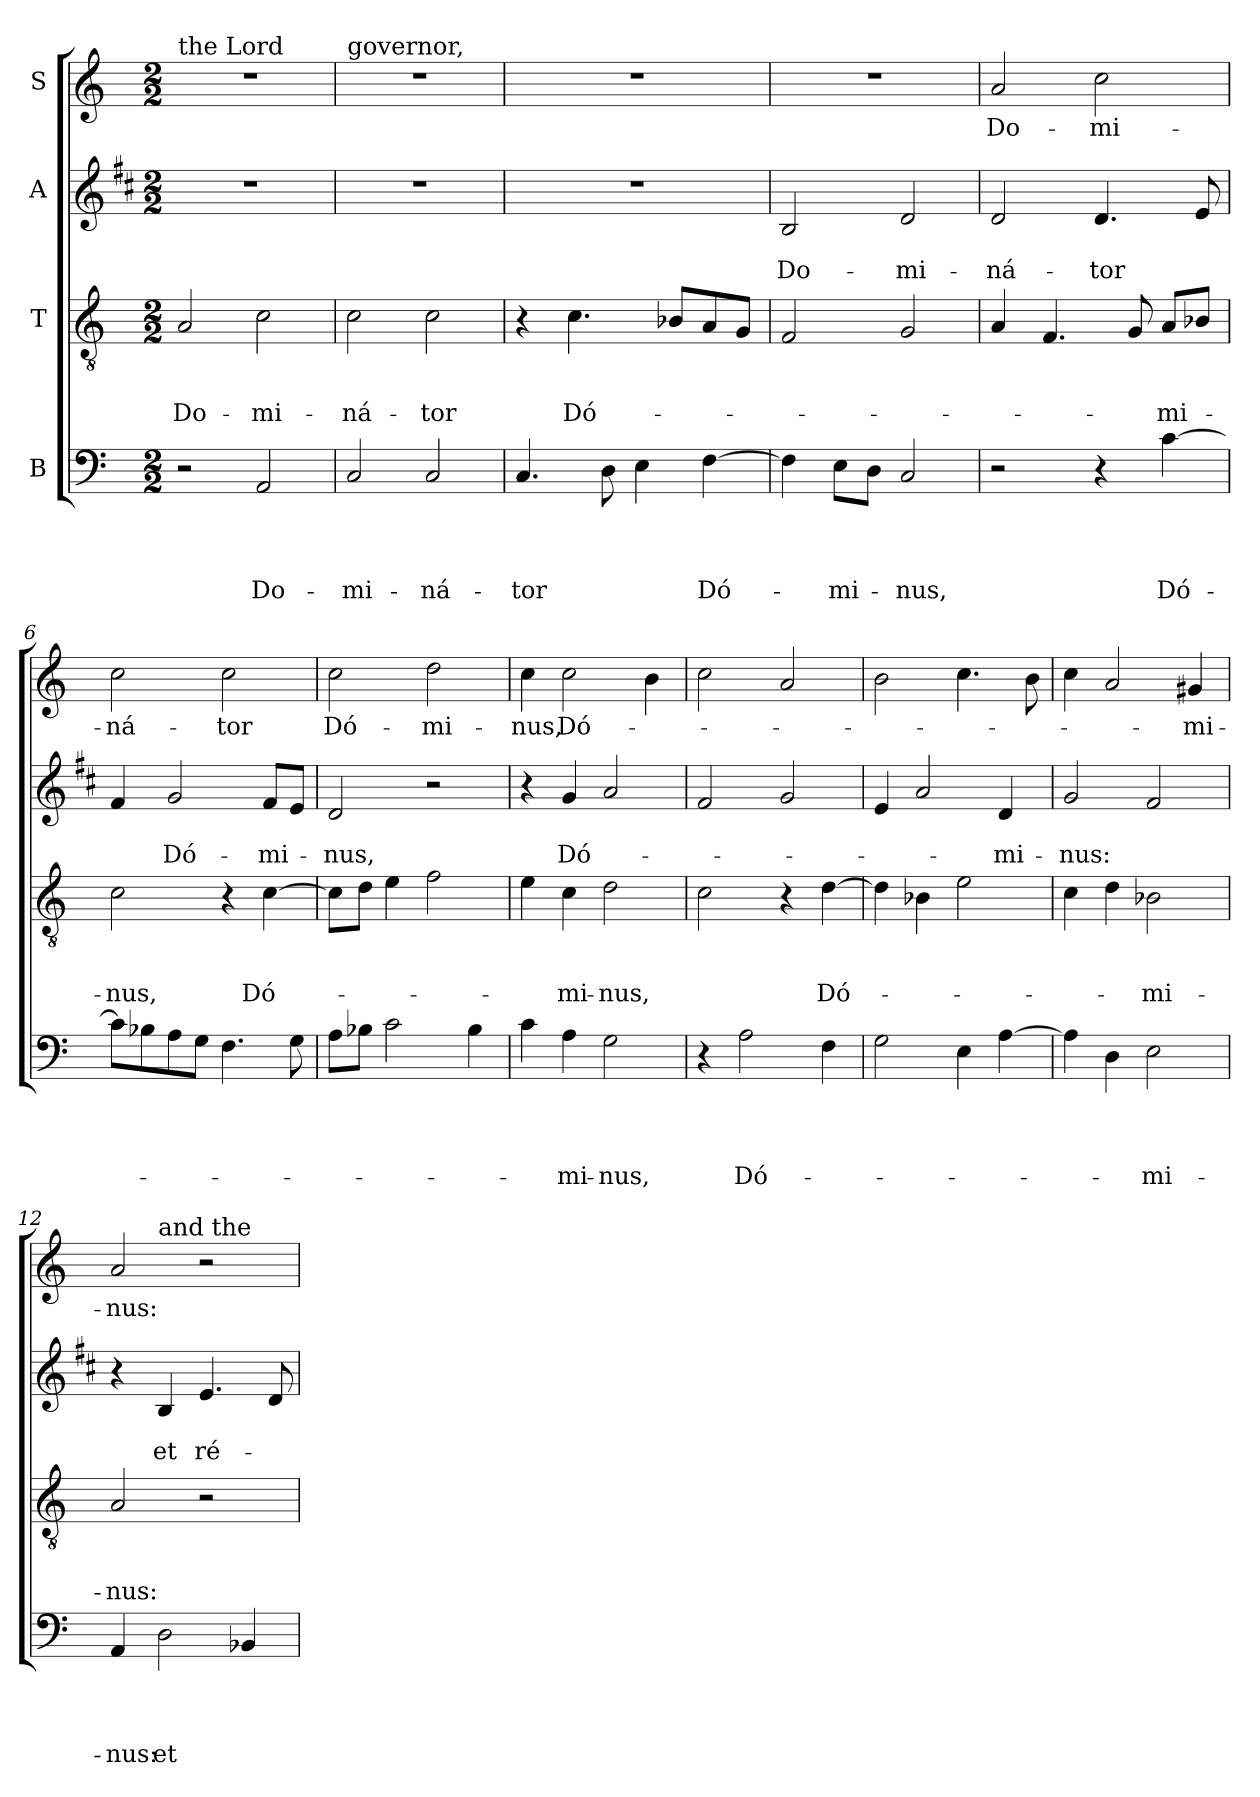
**kern	**text	**text	**text	**text	**kern	**text	**text	**text	**kern	**text	**text	**kern	**text
*part4	*part4	*part4	*part4	*part4	*part3	*part3	*part3	*part3	*part2	*part2	*part2	*part1	*part1
*staff4	*staff4	*staff4	*staff4	*staff4	*staff3	*staff3	*staff3	*staff3	*staff2	*staff2	*staff2	*staff1	*staff1
*I"B	*	*	*	*	*I"T	*	*	*	*I"A	*	*	*I"S	*
*clefF4	*	*	*	*	*clefGv2	*	*	*	*clefG2	*	*	*clefG2	*
*	*	*	*	*	*	*	*	*	*ITrd1c2	*	*	*	*
*k[]	*	*	*	*	*k[]	*	*	*	*k[]	*	*	*k[]	*
*C:	*	*	*	*	*C:	*	*	*	*C:	*	*	*C:	*
*M2/2	*	*	*	*	*M2/2	*	*	*	*M2/2	*	*	*M2/2	*
=1	=1	=1	=1	=1	=1	=1	=1	=1	=1	=1	=1	=1	=1
!	!	!	!	!	!	!	!	!	!	!	!	!LO:TX:a:t=the Lord	!
!	!	!	!	!	!	!	!	!LO:LY:b	!	!	!	!	!
2r	.	.	.	.	2A/	.	.	Do-	1r	.	.	1r	.
!	!	!	!	!LO:LY:b	!	!	!	!LO:LY:b	!	!	!	!	!
2AA/	.	.	.	Do-	2c\	.	.	-mi-	.	.	.	.	.
=2	=2	=2	=2	=2	=2	=2	=2	=2	=2	=2	=2	=2	=2
!	!	!	!	!	!	!	!	!	!	!	!	!LO:TX:a:t=governor,	!
!	!	!	!	!LO:LY:b	!	!	!	!LO:LY:b	!	!	!	!	!
2C/	.	.	.	-mi-	2c\	.	.	-ná-	1r	.	.	1r	.
!	!	!	!	!LO:LY:b	!	!	!	!LO:LY:b	!	!	!	!	!
2C/	.	.	.	-ná-	2c\	.	.	-tor	.	.	.	.	.
=3	=3	=3	=3	=3	=3	=3	=3	=3	=3	=3	=3	=3	=3
!	!	!	!	!LO:LY:b	!	!	!	!	!	!	!	!	!
4.C/	.	.	.	-tor	4r	.	.	.	1r	.	.	1r	.
!	!	!	!	!	!	!	!	!LO:LY:b	!	!	!	!	!
.	.	.	.	.	4.c\	.	.	Dó-	.	.	.	.	.
8D\	.	.	.	.	.	.	.	.	.	.	.	.	.
4E\	.	.	.	.	.	.	.	.	.	.	.	.	.
.	.	.	.	.	8B-/L	.	.	.	.	.	.	.	.
!	!	!	!	!LO:LY:b	!	!	!	!	!	!	!	!	!
[4F\	.	.	.	Dó-	8A/	.	.	.	.	.	.	.	.
.	.	.	.	.	8G/J	.	.	.	.	.	.	.	.
=4	=4	=4	=4	=4	=4	=4	=4	=4	=4	=4	=4	=4	=4
!	!	!	!	!	!	!	!	!	!	!	!LO:LY:b	!	!
4F\]	.	.	.	.	2F/	.	.	.	2A/	.	Do-	1r	.
!	!	!	!	!LO:LY:b	!	!	!	!	!	!	!	!	!
8E\L	.	.	.	-mi-	.	.	.	.	.	.	.	.	.
8D\J	.	.	.	.	.	.	.	.	.	.	.	.	.
!	!	!	!	!LO:LY:b	!	!	!	!	!	!	!LO:LY:b	!	!
2C/	.	.	.	-nus,	2G/	.	.	.	2c/	.	-mi-	.	.
=5	=5	=5	=5	=5	=5	=5	=5	=5	=5	=5	=5	=5	=5
!	!	!	!	!	!	!	!	!	!	!	!LO:LY:b	!	!LO:LY:b
2r	.	.	.	.	4A/	.	.	.	2c/	.	-ná-	2a/	Do-
.	.	.	.	.	4.F/	.	.	.	.	.	.	.	.
!	!	!	!	!	!	!	!	!	!	!	!LO:LY:b	!	!LO:LY:b
4r	.	.	.	.	.	.	.	.	4.c/	.	-tor	2cc\	-mi-
.	.	.	.	.	8G/	.	.	.	.	.	.	.	.
!	!	!	!	!LO:LY:b	!	!	!	!LO:LY:b	!	!	!	!	!
[4c\	.	.	.	Dó-	8A/L	.	.	-mi-	.	.	.	.	.
.	.	.	.	.	8B-/J	.	.	.	8d/	.	.	.	.
!!LO:LB:g=z
=6	=6	=6	=6	=6	=6	=6	=6	=6	=6	=6	=6	=6	=6
!	!	!	!	!	!	!	!	!LO:LY:b	!	!	!	!	!LO:LY:b
8c\L]	.	.	.	.	2c\	.	.	-nus,	4e/	.	.	2cc\	-ná-
8B-\	.	.	.	.	.	.	.	.	.	.	.	.	.
!	!	!	!	!	!	!	!	!	!	!	!LO:LY:b	!	!
8A\	.	.	.	.	.	.	.	.	2f/	.	Dó-	.	.
8G\J	.	.	.	.	.	.	.	.	.	.	.	.	.
!	!	!	!	!	!	!	!	!	!	!	!	!	!LO:LY:b
4.F\	.	.	.	.	4r	.	.	.	.	.	.	2cc\	-tor
!	!	!	!	!	!	!	!	!LO:LY:b	!	!	!LO:LY:b	!	!
.	.	.	.	.	[4c\	.	.	Dó-	8e/L	.	-mi-	.	.
8G\	.	.	.	.	.	.	.	.	8d/J	.	.	.	.
=7	=7	=7	=7	=7	=7	=7	=7	=7	=7	=7	=7	=7	=7
!	!	!	!	!	!	!	!	!	!	!	!LO:LY:b	!	!LO:LY:b
8A\L	.	.	.	.	8c\L]	.	.	.	2c/	.	-nus,	2cc\	Dó-
8B-\J	.	.	.	.	8d\J	.	.	.	.	.	.	.	.
2c\	.	.	.	.	4e\	.	.	.	.	.	.	.	.
!	!	!	!	!	!	!	!	!	!	!	!	!	!LO:LY:b
.	.	.	.	.	2f\	.	.	.	2r	.	.	2dd\	-mi-
4B-\	.	.	.	.	.	.	.	.	.	.	.	.	.
=8	=8	=8	=8	=8	=8	=8	=8	=8	=8	=8	=8	=8	=8
!	!	!	!	!	!	!	!	!	!	!	!	!	!LO:LY:b
4c\	.	.	.	.	4e\	.	.	.	4r	.	.	4cc\	-nus,
!	!	!	!	!LO:LY:b	!	!	!	!LO:LY:b	!	!	!LO:LY:b	!	!LO:LY:b
4A\	.	.	.	-mi-	4c\	.	.	-mi-	4f/	.	Dó-	2cc\	Dó-
!	!	!	!	!LO:LY:b	!	!	!	!LO:LY:b	!	!	!	!	!
2G\	.	.	.	-nus,	2d\	.	.	-nus,	2g/	.	.	.	.
.	.	.	.	.	.	.	.	.	.	.	.	4b\	.
=9	=9	=9	=9	=9	=9	=9	=9	=9	=9	=9	=9	=9	=9
4r	.	.	.	.	2c\	.	.	.	2e/	.	.	2cc\	.
!	!	!	!	!LO:LY:b	!	!	!	!	!	!	!	!	!
2A\	.	.	.	Dó-	.	.	.	.	.	.	.	.	.
.	.	.	.	.	4r	.	.	.	2f/	.	.	2a/	.
!	!	!	!	!	!	!	!	!LO:LY:b	!	!	!	!	!
4F\	.	.	.	.	[4d\	.	.	Dó-	.	.	.	.	.
=10	=10	=10	=10	=10	=10	=10	=10	=10	=10	=10	=10	=10	=10
2G\	.	.	.	.	4d\]	.	.	.	4d/	.	.	2b\	.
.	.	.	.	.	4B-\	.	.	.	2g/	.	.	.	.
4E\	.	.	.	.	2e\	.	.	.	.	.	.	4.cc\	.
!	!	!	!	!	!	!	!	!	!	!	!LO:LY:b	!	!
[4A\	.	.	.	.	.	.	.	.	4c/	.	-mi-	.	.
.	.	.	.	.	.	.	.	.	.	.	.	8b\	.
=11	=11	=11	=11	=11	=11	=11	=11	=11	=11	=11	=11	=11	=11
!	!	!	!	!	!	!	!	!	!	!	!LO:LY:b	!	!
4A\]	.	.	.	.	4c\	.	.	.	2f/	.	-nus:	4cc\	.
4D\	.	.	.	.	4d\	.	.	.	.	.	.	2a/	.
!	!	!	!	!LO:LY:b	!	!	!	!LO:LY:b	!	!	!	!	!
2E\	.	.	.	-mi-	2B-\	.	.	-mi-	2e/	.	.	.	.
!	!	!	!	!	!	!	!	!	!	!	!	!	!LO:LY:b
.	.	.	.	.	.	.	.	.	.	.	.	4g#/	-mi-
!!LO:PB:g=z
=12	=12	=12	=12	=12	=12	=12	=12	=12	=12	=12	=12	=12	=12
!	!	!	!	!LO:LY:b	!	!	!	!LO:LY:b	!	!	!	!	!LO:LY:b
*	*	*	*	*	*	*	*	*	*	*	*	*^	*
4AA/	.	.	.	-nus:	2A/	.	.	-nus:	4r	.	.	2a/	4ryy	-nus:
!	!	!	!	!	!	!	!	!	!	!	!	!	!LO:TX:a:t=and the	!
!	!	!	!	!LO:LY:b	!	!	!	!	!	!	!LO:LY:b	!	!	!
2D\	.	.	.	et	.	.	.	.	4A/	.	et	.	2.ryy	.
!	!	!	!	!	!	!	!	!	!	!	!LO:LY:b	!	!	!
.	.	.	.	.	2r	.	.	.	4.d/	.	ré-	2r	.	.
4BB-/	.	.	.	.	.	.	.	.	.	.	.	.	.	.
.	.	.	.	.	.	.	.	.	8c/	.	.	.	.	.
*	*	*	*	*	*	*	*	*	*	*	*	*v	*v	*
=	=	=	=	=	=	=	=	=	=	=	=	=	=
*-	*-	*-	*-	*-	*-	*-	*-	*-	*-	*-	*-	*-	*-
